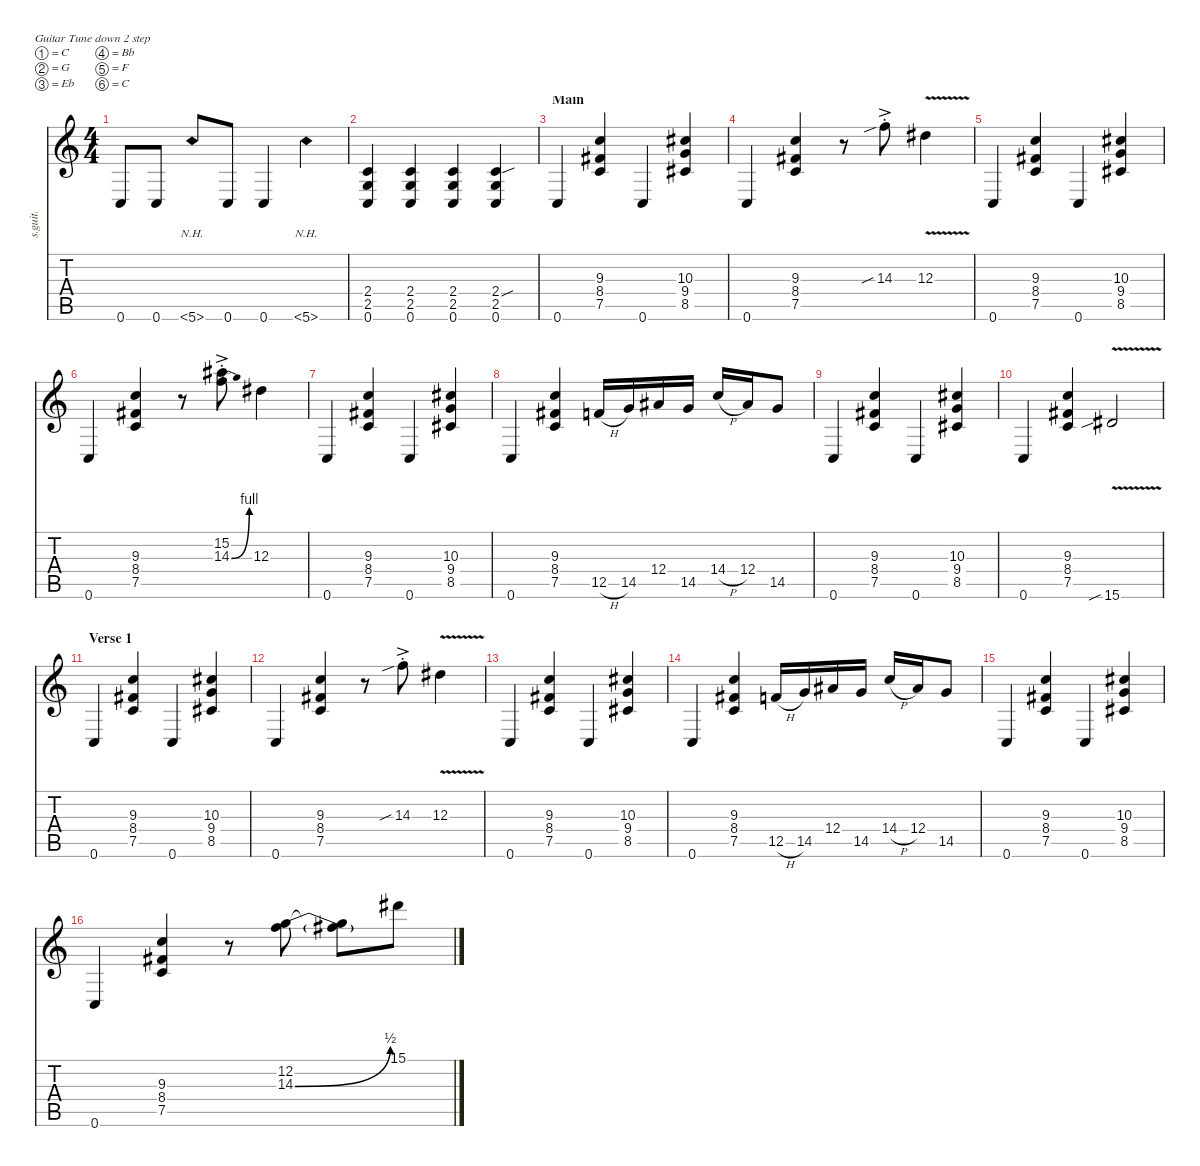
\defaultSystemsLayout 4
\hideDynamics
\bracketExtendMode nobrackets
\track ("Josh Homme" "s.guit.") {instrument distortionguitar}
\staff {score tabs}
\tuning (C4 G3 Eb3 Bb2 F2 C2)
\ts (4 4)
\tempo (210 hide)
\clef g2
\ks c
0.6.8{lyrics (0 "") lyrics (1 "") lyrics (2 "") lyrics (3 "") lyrics (4 "") dy f} 0.6.8{lyrics (0 "") lyrics (1 "") lyrics (2 "") lyrics (3 "") lyrics (4 "")} 5.6{nh}.8{lyrics (0 "") lyrics (1 "") lyrics (2 "") lyrics (3 "") lyrics (4 "")} 0.6.8{lyrics (0 "") lyrics (1 "") lyrics (2 "") lyrics (3 "") lyrics (4 "")} 0.6.4{lyrics (0 "") lyrics (1 "") lyrics (2 "") lyrics (3 "") lyrics (4 "")} 5.6{nh}.4{lyrics (0 "") lyrics (1 "") lyrics (2 "") lyrics (3 "") lyrics (4 "")} |
\tempo (105 hide)
(2.4 2.5 0.6).4{lyrics (0 "") lyrics (1 "") lyrics (2 "") lyrics (3 "") lyrics (4 "")} (2.4 2.5 0.6).4{lyrics (0 "") lyrics (1 "") lyrics (2 "") lyrics (3 "") lyrics (4 "")} (2.4 2.5 0.6).4{lyrics (0 "") lyrics (1 "") lyrics (2 "") lyrics (3 "") lyrics (4 "")} (2.4{sou} 2.5 0.6).4{lyrics (0 "") lyrics (1 "") lyrics (2 "") lyrics (3 "") lyrics (4 "")} |
\section ("" "Main")
0.6.4{lyrics (0 "") lyrics (1 "") lyrics (2 "") lyrics (3 "") lyrics (4 "")} (9.3 8.4{acc #} 7.5).4{lyrics (0 "") lyrics (1 "") lyrics (2 "") lyrics (3 "") lyrics (4 "")} 0.6.4{lyrics (0 "") lyrics (1 "") lyrics (2 "") lyrics (3 "") lyrics (4 "")} (10.3{acc #} 9.4 8.5{acc #}).4{lyrics (0 "") lyrics (1 "") lyrics (2 "") lyrics (3 "") lyrics (4 "")} |
0.6.4{lyrics (0 "") lyrics (1 "") lyrics (2 "") lyrics (3 "") lyrics (4 "")} (9.3 8.4{acc #} 7.5).4{lyrics (0 "") lyrics (1 "") lyrics (2 "") lyrics (3 "") lyrics (4 "")} r.8 14.3{sib ac st}.8{lyrics (0 "") lyrics (1 "") lyrics (2 "") lyrics (3 "") lyrics (4 "")} 12.3{v acc #}.4{lyrics (0 "") lyrics (1 "") lyrics (2 "") lyrics (3 "") lyrics (4 "")} |
0.6.4{lyrics (0 "") lyrics (1 "") lyrics (2 "") lyrics (3 "") lyrics (4 "")} (9.3 8.4{acc #} 7.5).4{lyrics (0 "") lyrics (1 "") lyrics (2 "") lyrics (3 "") lyrics (4 "")} 0.6.4{lyrics (0 "") lyrics (1 "") lyrics (2 "") lyrics (3 "") lyrics (4 "")} (10.3{acc #} 9.4 8.5{acc #}).4{lyrics (0 "") lyrics (1 "") lyrics (2 "") lyrics (3 "") lyrics (4 "")} |
0.6.4{lyrics (0 "") lyrics (1 "") lyrics (2 "") lyrics (3 "") lyrics (4 "")} (9.3 8.4{acc #} 7.5).4{lyrics (0 "") lyrics (1 "") lyrics (2 "") lyrics (3 "") lyrics (4 "")} r.8 (15.2{ac st acc #} 14.3{be (bend 0 0 60 4) ac st}).8{lyrics (0 "") lyrics (1 "") lyrics (2 "") lyrics (3 "") lyrics (4 "")} 12.3{acc #}.4{lyrics (0 "") lyrics (1 "") lyrics (2 "") lyrics (3 "") lyrics (4 "")} |
0.6.4{lyrics (0 "") lyrics (1 "") lyrics (2 "") lyrics (3 "") lyrics (4 "")} (9.3 8.4{acc #} 7.5).4{lyrics (0 "") lyrics (1 "") lyrics (2 "") lyrics (3 "") lyrics (4 "")} 0.6.4{lyrics (0 "") lyrics (1 "") lyrics (2 "") lyrics (3 "") lyrics (4 "")} (10.3{acc #} 9.4 8.5{acc #}).4{lyrics (0 "") lyrics (1 "") lyrics (2 "") lyrics (3 "") lyrics (4 "")} |
0.6.4{lyrics (0 "") lyrics (1 "") lyrics (2 "") lyrics (3 "") lyrics (4 "")} (9.3 8.4{acc #} 7.5).4{lyrics (0 "") lyrics (1 "") lyrics (2 "") lyrics (3 "") lyrics (4 "")} 12.5{h}.16{lyrics (0 "") lyrics (1 "") lyrics (2 "") lyrics (3 "") lyrics (4 "")} 14.5.16{lyrics (0 "") lyrics (1 "") lyrics (2 "") lyrics (3 "") lyrics (4 "")} 12.4{acc #}.16{lyrics (0 "") lyrics (1 "") lyrics (2 "") lyrics (3 "") lyrics (4 "")} 14.5.16{lyrics (0 "") lyrics (1 "") lyrics (2 "") lyrics (3 "") lyrics (4 "")} 14.4{h}.16{lyrics (0 "") lyrics (1 "") lyrics (2 "") lyrics (3 "") lyrics (4 "")} 12.4{acc #}.16{lyrics (0 "") lyrics (1 "") lyrics (2 "") lyrics (3 "") lyrics (4 "")} 14.5.8{lyrics (0 "") lyrics (1 "") lyrics (2 "") lyrics (3 "") lyrics (4 "")} |
0.6.4{lyrics (0 "") lyrics (1 "") lyrics (2 "") lyrics (3 "") lyrics (4 "")} (9.3 8.4{acc #} 7.5).4{lyrics (0 "") lyrics (1 "") lyrics (2 "") lyrics (3 "") lyrics (4 "")} 0.6.4{lyrics (0 "") lyrics (1 "") lyrics (2 "") lyrics (3 "") lyrics (4 "")} (10.3{acc #} 9.4 8.5{acc #}).4{lyrics (0 "") lyrics (1 "") lyrics (2 "") lyrics (3 "") lyrics (4 "")} |
0.6.4{lyrics (0 "") lyrics (1 "") lyrics (2 "") lyrics (3 "") lyrics (4 "")} (9.3 8.4{acc #} 7.5).4{lyrics (0 "") lyrics (1 "") lyrics (2 "") lyrics (3 "") lyrics (4 "")} 15.6{v sib acc #}.2{lyrics (0 "") lyrics (1 "") lyrics (2 "") lyrics (3 "") lyrics (4 "") dy mp} |
\section ("" "Verse 1")
0.6.4{lyrics (0 "") lyrics (1 "") lyrics (2 "") lyrics (3 "") lyrics (4 "") dy f} (9.3 8.4{acc #} 7.5).4{lyrics (0 "") lyrics (1 "") lyrics (2 "") lyrics (3 "") lyrics (4 "")} 0.6.4{lyrics (0 "") lyrics (1 "") lyrics (2 "") lyrics (3 "") lyrics (4 "")} (10.3{acc #} 9.4 8.5{acc #}).4{lyrics (0 "") lyrics (1 "") lyrics (2 "") lyrics (3 "") lyrics (4 "")} |
0.6.4{lyrics (0 "") lyrics (1 "") lyrics (2 "") lyrics (3 "") lyrics (4 "")} (9.3 8.4{acc #} 7.5).4{lyrics (0 "") lyrics (1 "") lyrics (2 "") lyrics (3 "") lyrics (4 "")} r.8 14.3{sib ac st}.8{lyrics (0 "") lyrics (1 "") lyrics (2 "") lyrics (3 "") lyrics (4 "")} 12.3{v acc #}.4{lyrics (0 "") lyrics (1 "") lyrics (2 "") lyrics (3 "") lyrics (4 "")} |
0.6.4{lyrics (0 "") lyrics (1 "") lyrics (2 "") lyrics (3 "") lyrics (4 "")} (9.3 8.4{acc #} 7.5).4{lyrics (0 "") lyrics (1 "") lyrics (2 "") lyrics (3 "") lyrics (4 "")} 0.6.4{lyrics (0 "") lyrics (1 "") lyrics (2 "") lyrics (3 "") lyrics (4 "")} (10.3{acc #} 9.4 8.5{acc #}).4{lyrics (0 "") lyrics (1 "") lyrics (2 "") lyrics (3 "") lyrics (4 "")} |
0.6.4{lyrics (0 "") lyrics (1 "") lyrics (2 "") lyrics (3 "") lyrics (4 "")} (9.3 8.4{acc #} 7.5).4{lyrics (0 "") lyrics (1 "") lyrics (2 "") lyrics (3 "") lyrics (4 "")} 12.5{h}.16{lyrics (0 "") lyrics (1 "") lyrics (2 "") lyrics (3 "") lyrics (4 "")} 14.5.16{lyrics (0 "") lyrics (1 "") lyrics (2 "") lyrics (3 "") lyrics (4 "")} 12.4{acc #}.16{lyrics (0 "") lyrics (1 "") lyrics (2 "") lyrics (3 "") lyrics (4 "")} 14.5.16{lyrics (0 "") lyrics (1 "") lyrics (2 "") lyrics (3 "") lyrics (4 "")} 14.4{h}.16{lyrics (0 "") lyrics (1 "") lyrics (2 "") lyrics (3 "") lyrics (4 "")} 12.4{acc #}.16{lyrics (0 "") lyrics (1 "") lyrics (2 "") lyrics (3 "") lyrics (4 "")} 14.5.8{lyrics (0 "") lyrics (1 "") lyrics (2 "") lyrics (3 "") lyrics (4 "")} |
0.6.4{lyrics (0 "") lyrics (1 "") lyrics (2 "") lyrics (3 "") lyrics (4 "")} (9.3 8.4{acc #} 7.5).4{lyrics (0 "") lyrics (1 "") lyrics (2 "") lyrics (3 "") lyrics (4 "")} 0.6.4{lyrics (0 "") lyrics (1 "") lyrics (2 "") lyrics (3 "") lyrics (4 "")} (10.3{acc #} 9.4 8.5{acc #}).4{lyrics (0 "") lyrics (1 "") lyrics (2 "") lyrics (3 "") lyrics (4 "")} |
0.6.4{lyrics (0 "") lyrics (1 "") lyrics (2 "") lyrics (3 "") lyrics (4 "")} (9.3 8.4{acc #} 7.5).4{lyrics (0 "") lyrics (1 "") lyrics (2 "") lyrics (3 "") lyrics (4 "")} r.8 (12.2 14.3{be (bend 0 0 60 2)}).8{lyrics (0 "") lyrics (1 "") lyrics (2 "") lyrics (3 "") lyrics (4 "")} (12.2{t} 14.3{t}).8{lyrics (0 "") lyrics (1 "") lyrics (2 "") lyrics (3 "") lyrics (4 "")} 15.1{acc #}.8{lyrics (0 "") lyrics (1 "") lyrics (2 "") lyrics (3 "") lyrics (4 "")}
